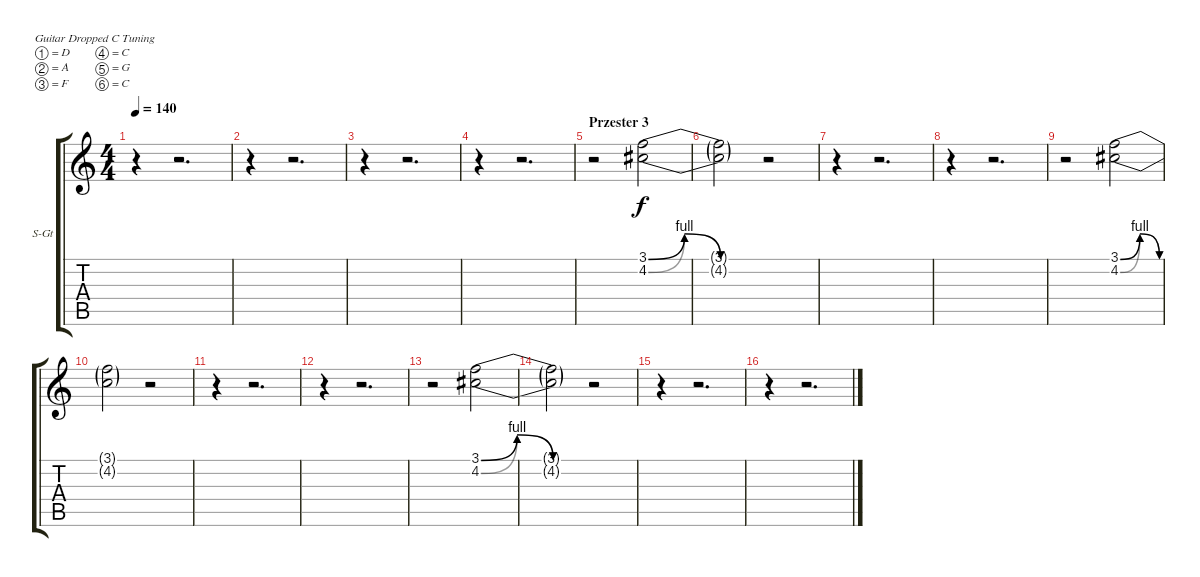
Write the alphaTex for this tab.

\bracketExtendMode groupsimilarinstruments
\firstSystemTrackNameOrientation horizontal
\otherSystemsTrackNameOrientation horizontal
\track ("SFX" "S-Gt") {instrument piccolo}
\staff {score tabs}
\tuning (D4 A3 F3 C3 G2 C2)
\displaytranspose 12
\ts (4 4)
\tempo 140
\clef g2
\ks c
r.4{dy f} r.2{d} |
r.4 r.2{d} |
r.4 r.2{d} |
r.4 r.2{d} |
\section ("" "Przester 3")
r.2 (3.1{be (bendrelease 0 0 30 4 30 4 60 0)} 4.2{be (bendrelease 0 0 30 4 30 4 60 0)}).2 |
(3.1{be (hold 0 0 60 0) t} 4.2{be (hold 0 0 60 0) t}).2 r.2 |
r.4 r.2{d} |
r.4 r.2{d} |
r.2 (3.1{be (bendrelease 0 0 30 4 30 4 60 0)} 4.2{be (bendrelease 0 0 30 4 30 4 60 0)}).2 |
(3.1{be (hold 0 0 60 0) t} 4.2{be (hold 0 0 60 0) t}).2 r.2 |
r.4 r.2{d} |
r.4 r.2{d} |
r.2 (3.1{be (bendrelease 0 0 30 4 30 4 60 0)} 4.2{be (bendrelease 0 0 30 4 30 4 60 0)}).2 |
(3.1{be (hold 0 0 60 0) t} 4.2{be (hold 0 0 60 0) t}).2 r.2 |
r.4 r.2{d} |
r.4 r.2{d}
